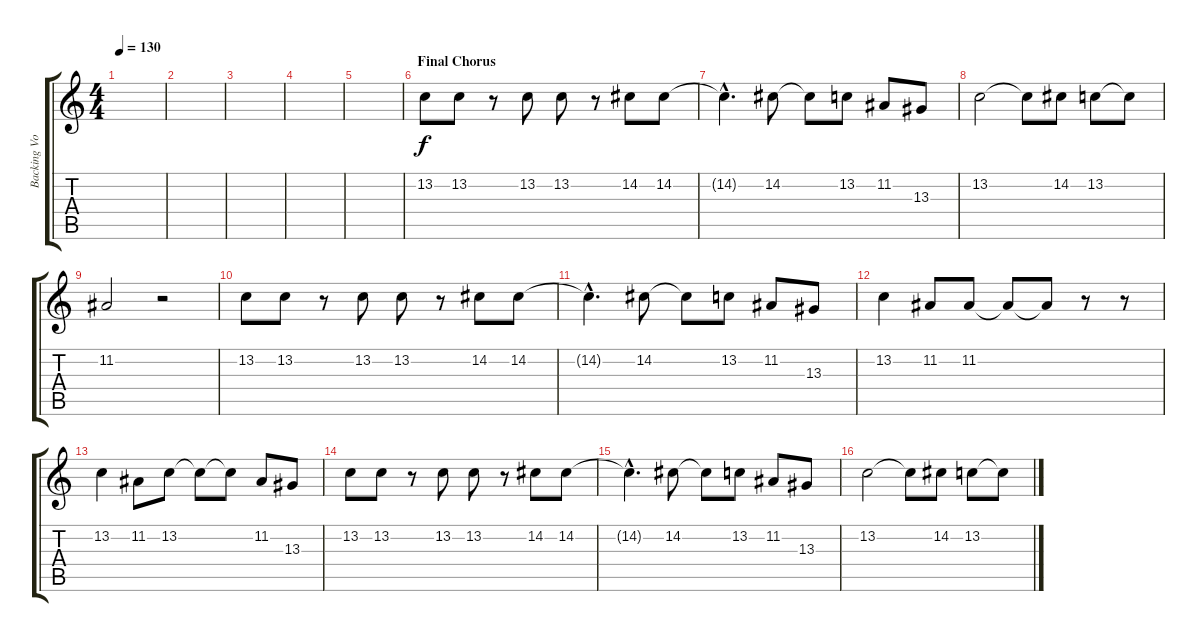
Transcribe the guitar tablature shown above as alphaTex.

\track ("Backing Vocals" "Backing Vo") {instrument choiraahs}
\staff {score tabs}
\tuning (E4 B3 G3 D3 A2 E2) {hide}
\ts (4 4)
\tempo 130
\clef g2
\ks c
|
|
|
|
|
\section ("" "Final Chorus")
13.2.8 13.2.8 r.8 13.2.8 13.2.8 r.8 14.2.8 14.2.8 |
14.2{hac t}.4{d} 14.2.8 14.2{t}.8 13.2.8 11.2.8 13.3.8 |
13.2.2 13.2{t}.8 14.2.8 13.2.8 13.2{t}.8 |
11.2.2 r.2 |
13.2.8 13.2.8 r.8 13.2.8 13.2.8 r.8 14.2.8 14.2.8 |
14.2{hac t}.4{d} 14.2.8 14.2{t}.8 13.2.8 11.2.8 13.3.8 |
13.2.4 11.2.8 11.2.8 11.2{t}.8 11.2{t}.8 r.8 r.8 |
13.2.4 11.2.8 13.2.8 13.2{t}.8 13.2{t}.8 11.2.8 13.3.8 |
13.2.8{volume 14} 13.2.8 r.8 13.2.8 13.2.8 r.8 14.2.8 14.2.8 |
14.2{hac t}.4{d} 14.2.8 14.2{t}.8 13.2.8 11.2.8 13.3.8 |
13.2.2 13.2{t}.8 14.2.8 13.2.8 13.2{t}.8
